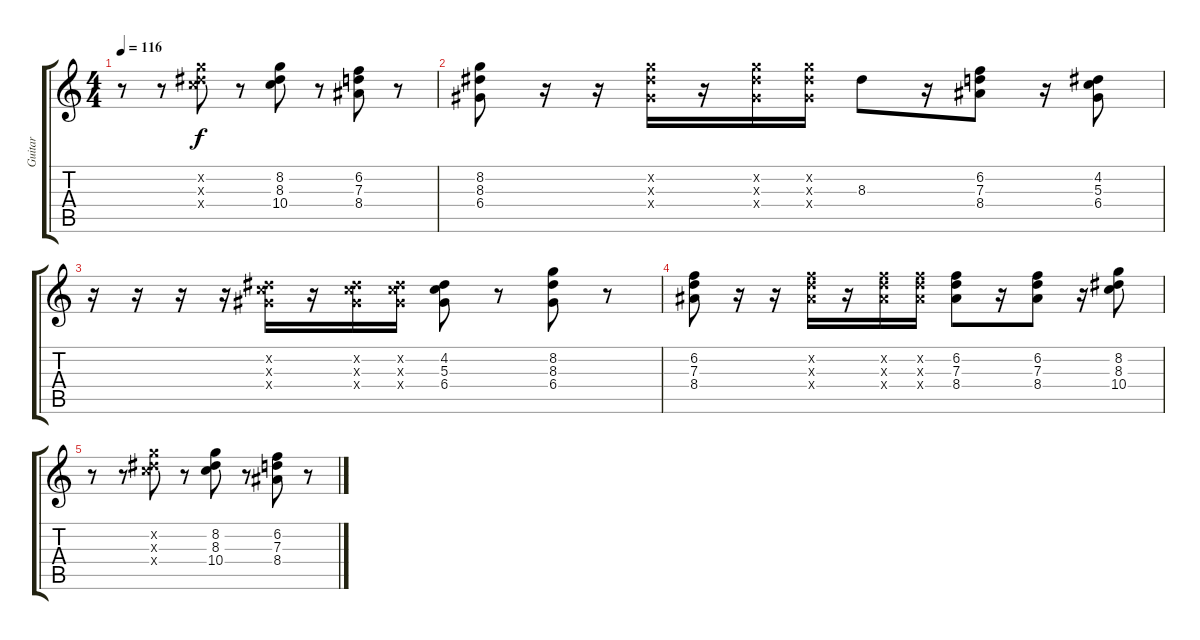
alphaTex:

\track ("Guitar" "Guitar") {instrument acousticguitarsteel}
\staff {score tabs}
\tuning (E4 B3 G3 D3 A2 E2) {hide}
\ts (4 4)
\tempo 116
\clef g2
\ks c
r.8{dy f} r.8 (8.2{x} 8.3{x} 10.4{x}).8 r.8 (8.2 8.3 10.4).8 r.8 (6.2 7.3 8.4).8 r.8 |
(8.2 8.3 6.4).8 r.16 r.16 (8.2{x} 8.3{x} 6.4{x}).16 r.16 (8.2{x} 8.3{x} 6.4{x}).16 (8.2{x} 8.3{x} 6.4{x}).16 8.3.8 r.16 (6.2 7.3 8.4).8 r.16 (4.2 5.3 6.4).8 |
r.16 r.16 r.16 r.16 (4.2{x} 5.3{x} 6.4{x}).16 r.16 (4.2{x} 5.3{x} 6.4{x}).16 (4.2{x} 5.3{x} 6.4{x}).16 (4.2 5.3 6.4).8 r.8 (8.2 8.3 6.4).8 r.8 |
(6.2 7.3 8.4).8 r.16 r.16 (6.2{x} 7.3{x} 8.4{x}).16 r.16 (6.2{x} 7.3{x} 8.4{x}).16 (6.2{x} 7.3{x} 8.4{x}).16 (6.2 7.3 8.4).8 r.16 (6.2 7.3 8.4).8 r.16 (8.2 8.3 10.4).8 |
r.8 r.8 (8.2{x} 8.3{x} 10.4{x}).8 r.8 (8.2 8.3 10.4).8 r.8 (6.2 7.3 8.4).8 r.8
